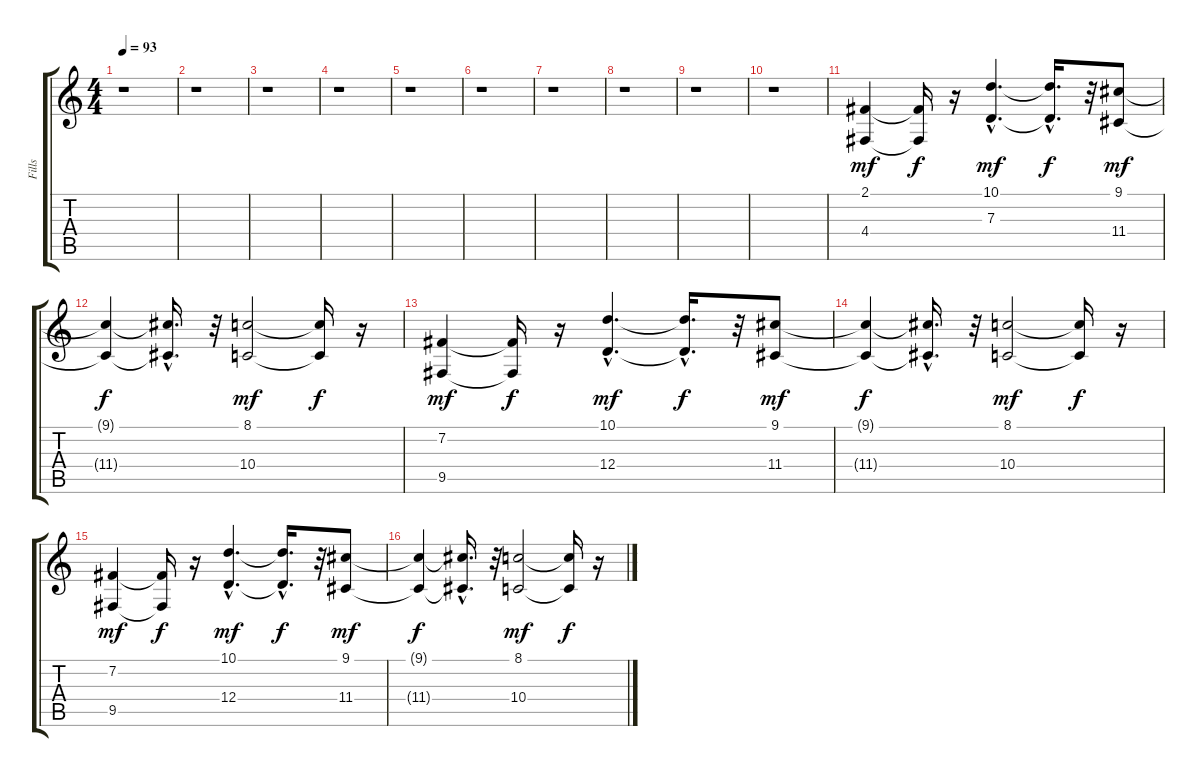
\track ("Fills" "Fills") {instrument pad4choir}
\staff {score tabs}
\tuning (E4 B3 G3 D3 A2 E2) {hide}
\ts (4 4)
\tempo 93
\clef g2
\ks c
r.1{dy f} |
r.1 |
r.1 |
r.1 |
r.1 |
r.1 |
r.1 |
r.1 |
r.1 |
r.1 |
(2.1 4.4).4{dy mf} (2.1{t} 4.4{t}).16{dy f} r.16 (10.1{hac} 7.3{hac}).4{d dy mf} (10.1{hac t} 7.3{hac t}).16{d dy f} r.32 (9.1 11.4).8{dy mf} |
(9.1{t} 11.4{t}).4{dy f} (9.1{hac t} 11.4{hac t}).16{d} r.32 (8.1 10.4).2{dy mf} (8.1{t} 10.4{t}).16{dy f} r.16 |
(7.2 9.5).4{dy mf} (7.2{t} 9.5{t}).16{dy f} r.16 (10.1{hac} 12.4{hac}).4{d dy mf} (10.1{hac t} 12.4{hac t}).16{d dy f} r.32 (9.1 11.4).8{dy mf} |
(9.1{t} 11.4{t}).4{dy f} (9.1{hac t} 11.4{hac t}).16{d} r.32 (8.1 10.4).2{dy mf} (8.1{t} 10.4{t}).16{dy f} r.16 |
(7.2 9.5).4{dy mf} (7.2{t} 9.5{t}).16{dy f} r.16 (10.1{hac} 12.4{hac}).4{d dy mf} (10.1{hac t} 12.4{hac t}).16{d dy f} r.32 (9.1 11.4).8{dy mf} |
(9.1{t} 11.4{t}).4{dy f} (9.1{hac t} 11.4{hac t}).16{d} r.32 (8.1 10.4).2{dy mf} (8.1{t} 10.4{t}).16{dy f} r.16
